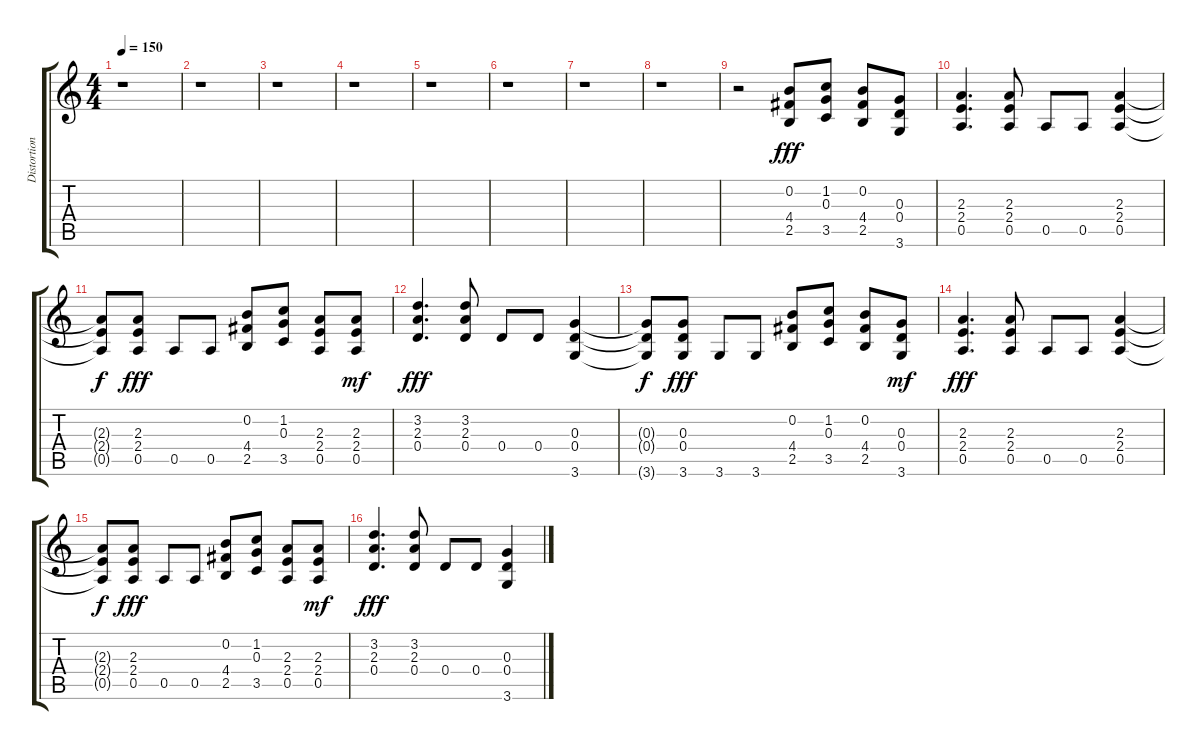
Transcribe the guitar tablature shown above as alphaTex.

\track ("Distortion Guitar" "Distortion") {instrument distortionguitar}
\staff {score tabs}
\tuning (E4 B3 G3 D3 A2 E2) {hide}
\ts (4 4)
\tempo 150
\clef g2
\ks c
r.1{dy f} |
r.1 |
r.1 |
r.1 |
r.1 |
r.1 |
r.1 |
r.1 |
r.2 (0.2 4.4 2.5).8{dy fff} (1.2 0.3 3.5).8 (0.2 4.4 2.5).8 (0.3 0.4 3.6).8 |
(2.3 2.4 0.5).4{d} (2.3 2.4 0.5).8 0.5.8 0.5.8 (2.3 2.4 0.5).4 |
(2.3{t} 2.4{t} 0.5{t}).8{dy f} (2.3 2.4 0.5).8{dy fff} 0.5.8 0.5.8 (0.2 4.4 2.5).8 (1.2 0.3 3.5).8 (2.3 2.4 0.5).8 (2.3 2.4 0.5).8{dy mf} |
(3.2 2.3 0.4).4{d dy fff} (3.2 2.3 0.4).8 0.4.8 0.4.8 (0.3 0.4 3.6).4 |
(0.3{t} 0.4{t} 3.6{t}).8{dy f} (0.3 0.4 3.6).8{dy fff} 3.6.8 3.6.8 (0.2 4.4 2.5).8 (1.2 0.3 3.5).8 (0.2 4.4 2.5).8 (0.3 0.4 3.6).8{dy mf} |
(2.3 2.4 0.5).4{d dy fff} (2.3 2.4 0.5).8 0.5.8 0.5.8 (2.3 2.4 0.5).4 |
(2.3{t} 2.4{t} 0.5{t}).8{dy f} (2.3 2.4 0.5).8{dy fff} 0.5.8 0.5.8 (0.2 4.4 2.5).8 (1.2 0.3 3.5).8 (2.3 2.4 0.5).8 (2.3 2.4 0.5).8{dy mf} |
(3.2 2.3 0.4).4{d dy fff} (3.2 2.3 0.4).8 0.4.8 0.4.8 (0.3 0.4 3.6).4
